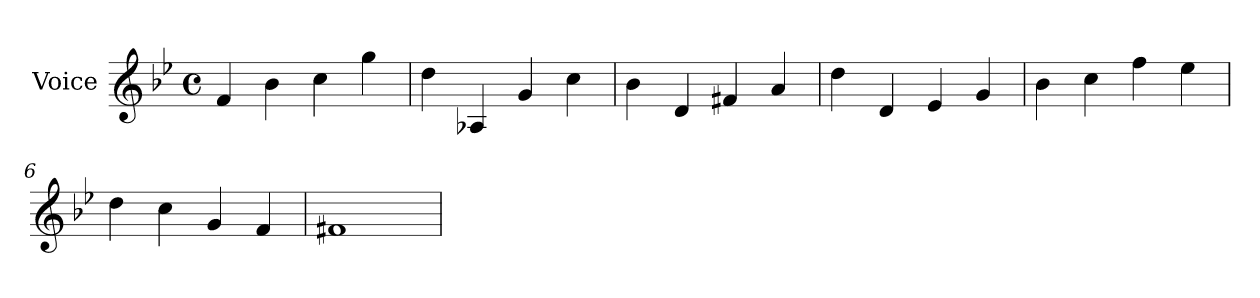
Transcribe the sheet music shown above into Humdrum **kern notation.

**kern
*part1
*staff1
*I"Voice
*I'Voice
*clefG2
*k[b-e-]
*M4/4
*met(c)
=1
4f/
4b-\
4cc\
4gg\
=2
4dd\
4A-X/
4g/
4cc\
=3
4b-\
4d/
4f#X/
4a/
=4
4dd\
4d/
4e-/
4g/
=5
4b-\
4cc\
4ff\
4ee-\
=6
4dd\
4cc\
4g/
4f/
=7
1f#X
=
*-
